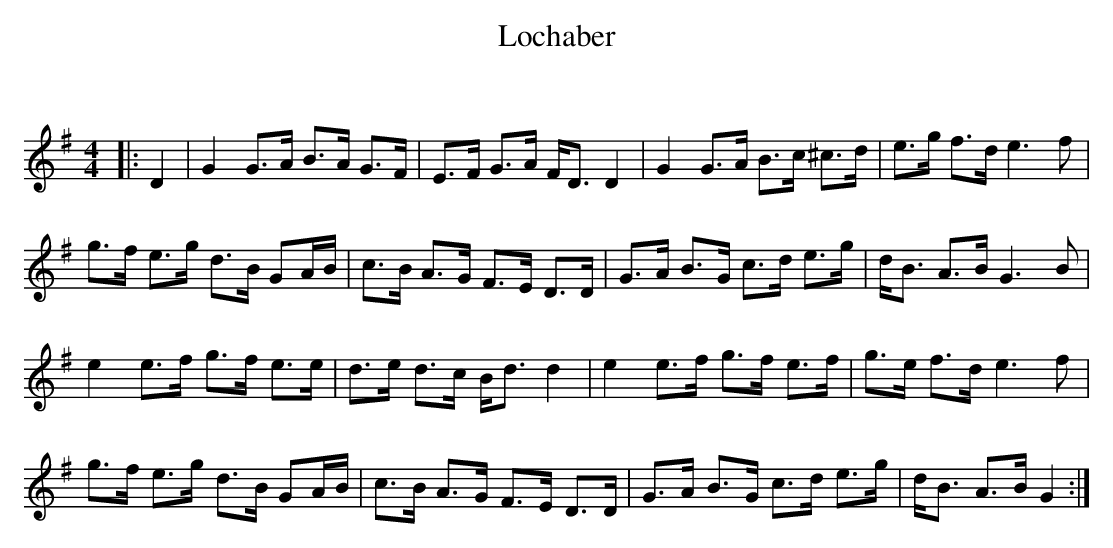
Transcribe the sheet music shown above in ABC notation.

X:1
T: Lochaber
C:
Q: 128
K:G
M:4/4
L:1/16
|:D4|G4 G3A B3A G3F|E3F G3A FD3 D4|G4 G3A B3c ^c3d|e3g f3d e6 f2|
g3f e3g d3B G2AB|c3B A3G F3E D3D|G3A B3G c3d e3g|dB3 A3B G6 B2|
e4 e3f g3f e3e|d3e d3c Bd3 d4|e4 e3f g3f e3f|g3e f3d e6 f2|
g3f e3g d3B G2AB|c3B A3G F3E D3D|G3A B3G c3d e3g|dB3 A3B G4:|
